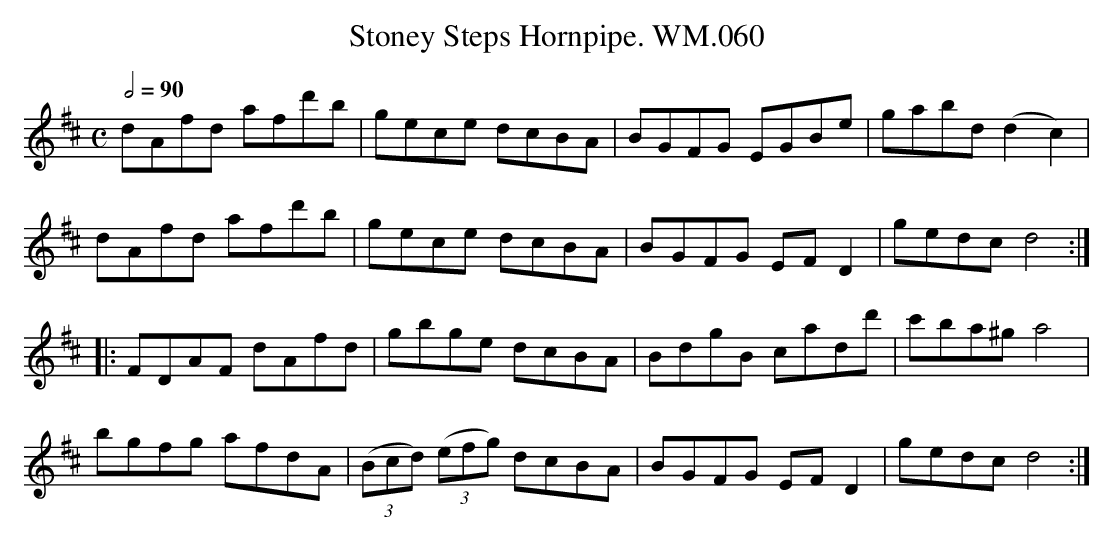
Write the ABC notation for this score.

X:1
T:Stoney Steps Hornpipe. WM.060
M:C
L:1/8
Q:1/2=90
K:D
dAfd afd'b|gece dcBA|BGFG EGBe|gabd (d2c2)|
dAfd afd'b|gece dcBA|BGFG EFD2|gedcd4:|
|:FDAF dAfd|gbge dcBA|BdgB cadd'|c'ba^ga4|
bgfg afdA|((3Bcd) ((3efg) dcBA|BGFG EFD2|gedcd4:|
